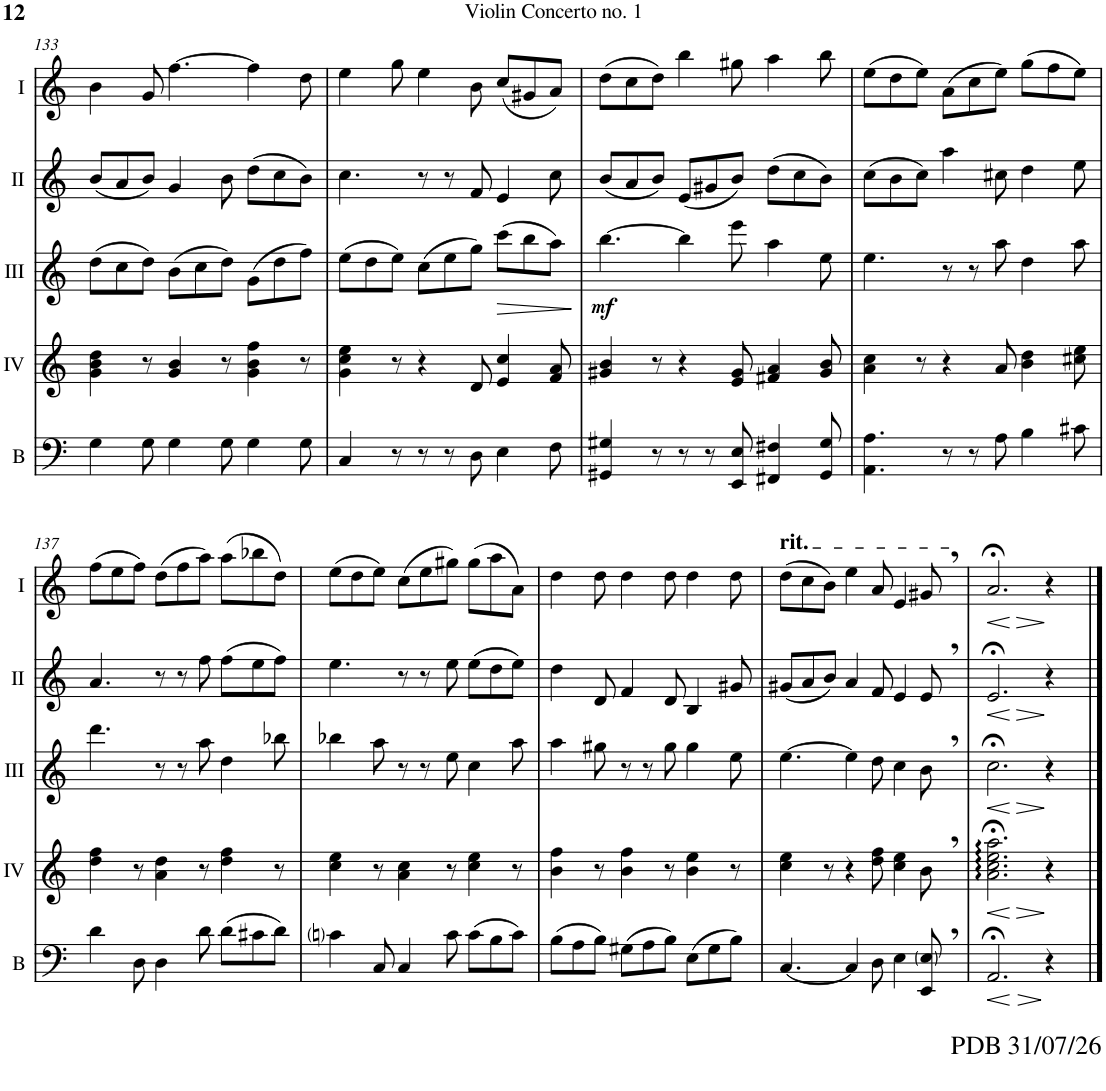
**kern	**dynam	**kern	**dynam	**kern	**dynam	**kern	**dynam	**kern	**dynam
*part5	*part5	*part4	*part4	*part3	*part3	*part2	*part2	*part1	*part1
*staff5	*staff5	*staff4	*staff4	*staff3	*staff3	*staff2	*staff2	*staff1	*staff1
*I"Bass	*	*I"Acc. 4	*	*I"Acc. 3	*	*I"Acc. 2	*	*I"Acc. 1	*
*I'B	*	*	*	*	*	*	*	*	*
!!LO:PB:g=z
*clefF4	*	*clefG2	*	*clefG2	*	*clefG2	*	*clefG2	*
*Trd7c12	*	*Trd7c12	*	*Trd7c12	*	*	*	*	*
*k[]	*	*k[]	*	*k[]	*	*k[]	*	*k[]	*
*M9/8	*	*M9/8	*	*M9/8	*	*M9/8	*	*M9/8	*
=133	=133	=133	=133	=133	=133	=133	=133	=133	=133
4G\	.	4g\ 4b\ 4dd\	.	(8dd\L	.	(8b/L	.	4b\	.
.	.	.	.	8cc\	.	8a/	.	.	.
8G\	.	8r	.	8dd\J)	.	8b/J)	.	8g/	.
4G\	.	4g/ 4b/	.	(8b\L	.	4g/	.	[4.ff\	.
.	.	.	.	8cc\	.	.	.	.	.
8G\	.	8r	.	8dd\J)	.	8b\	.	.	.
4G\	.	4g\ 4b\ 4ff\	.	(8g\L	.	(8dd\L	.	4ff\]	.
.	.	.	.	8dd\	.	8cc\	.	.	.
8G\	.	8r	.	8ff\J)	.	8b\J)	.	8dd\	.
=134	=134	=134	=134	=134	=134	=134	=134	=134	=134
4C/	.	4g\ 4cc\ 4ee\	.	(8ee\L	.	4.cc\	.	4ee\	.
.	.	.	.	8dd\	.	.	.	.	.
8r	.	8r	.	8ee\J)	.	.	.	8gg\	.
8r	.	4r	.	(8cc\L	.	8r	.	4ee\	.
8r	.	.	.	8ee\	.	8r	.	.	.
8D\	.	8d/	.	8gg\J)	.	8f/	.	8b\	.
!	!	!	!	!	!LO:HP:b	!	!	!	!
4E\	.	4e/ 4cc/	.	(8ccc\L	>	4e/	.	(8cc/L	.
.	.	.	.	8bb\	.	.	.	8g#X/	.
8F\	.	8f/ 8a/	.	8aa\J)	.	8cc\	.	8a/J)	.
.	.	.	.	.	]	.	.	.	.
=135	=135	=135	=135	=135	=135	=135	=135	=135	=135
!	!	!	!	!	!LO:DY:b	!	!	!	!
4GG#X/ 4G#X/	.	4g#X/ 4b/	.	[4.bb\	mf	(8b/L	.	(8dd\L	.
.	.	.	.	.	.	8a/	.	8cc\	.
8r	.	8r	.	.	.	8b/J)	.	8dd\J)	.
8r	.	4r	.	4bb\]	.	(8e/L	.	4bb\	.
8r	.	.	.	.	.	8g#X/	.	.	.
8EE/ 8E/	.	8e/ 8g#/	.	8eee\	.	8b/J)	.	8gg#X\	.
4FF#X/ 4F#X/	.	4f#X/ 4a/	.	4aa\	.	(8dd\L	.	4aa\	.
.	.	.	.	.	.	8cc\	.	.	.
8GG#/ 8G#/	.	8g#/ 8b/	.	8ee\	.	8b\J)	.	8bb\	.
=136	=136	=136	=136	=136	=136	=136	=136	=136	=136
4.AA\ 4.A\	.	4a\ 4cc\	.	4.ee\	.	(8cc\L	.	(8ee\L	.
.	.	.	.	.	.	8b\	.	8dd\	.
.	.	8r	.	.	.	8cc\J)	.	8ee\J)	.
8r	.	4r	.	8r	.	4aa\	.	(8a\L	.
8r	.	.	.	8r	.	.	.	8cc\	.
8A\	.	8a/	.	8aa\	.	8cc#X\	.	8ee\J)	.
4B\	.	4b\ 4dd\	.	4dd\	.	4dd\	.	(8gg\L	.
.	.	.	.	.	.	.	.	8ff\	.
8c#X\	.	8cc#X\ 8ee\	.	8aa\	.	8ee\	.	8ee\J)	.
!!LO:LB:g=z
=137	=137	=137	=137	=137	=137	=137	=137	=137	=137
4d\	.	4dd\ 4ff\	.	4.ddd\	.	4.a/	.	(8ff\L	.
.	.	.	.	.	.	.	.	8ee\	.
8D\	.	8r	.	.	.	.	.	8ff\J)	.
4D\	.	4a\ 4dd\	.	8r	.	8r	.	(8dd\L	.
.	.	.	.	8r	.	8r	.	8ff\	.
8d\	.	8r	.	8aa\	.	8ff\	.	8aa\J)	.
(8d\L	.	4dd\ 4ff\	.	4dd\	.	(8ff\L	.	(8aa\L	.
8c#X\	.	.	.	.	.	8ee\	.	8bb-X\	.
8d\J)	.	8r	.	8bb-X\	.	8ff\J)	.	8dd\J)	.
=138	=138	=138	=138	=138	=138	=138	=138	=138	=138
4cni\	.	4cc\ 4ee\	.	4bb-X\	.	4.ee\	.	(8ee\L	.
.	.	.	.	.	.	.	.	8dd\	.
8C/	.	8r	.	8aa\	.	.	.	8ee\J)	.
4C/	.	4a\ 4cc\	.	8r	.	8r	.	(8cc\L	.
.	.	.	.	8r	.	8r	.	8ee\	.
8c\	.	8r	.	8ee\	.	8ee\	.	8gg#X\J)	.
(8c\L	.	4cc\ 4ee\	.	4cc\	.	(8ee\L	.	(8gg#\L	.
8B\	.	.	.	.	.	8dd\	.	8aa\	.
8c\J)	.	8r	.	8aa\	.	8ee\J)	.	8a\J)	.
=139	=139	=139	=139	=139	=139	=139	=139	=139	=139
(8B\L	.	4b\ 4ff\	.	4aa\	.	4dd\	.	4dd\	.
8A\	.	.	.	.	.	.	.	.	.
8B\J)	.	8r	.	8gg#X\	.	8d/	.	8dd\	.
(8G#X\L	.	4b\ 4ff\	.	8r	.	4f/	.	4dd\	.
8A\	.	.	.	8r	.	.	.	.	.
8B\J)	.	8r	.	8gg#\	.	8d/	.	8dd\	.
(8E\L	.	4b\ 4ee\	.	4gg#\	.	4B/	.	4dd\	.
8G#\	.	.	.	.	.	.	.	.	.
8B\J)	.	8r	.	8ee\	.	8g#X/	.	8dd\	.
=140	=140	=140	=140	=140	=140	=140	=140	=140	=140
!	!	!	!	!	!	!	!	!LO:TX:a:t=rit.	!
[4.C/	.	4cc\ 4ee\	.	[4.ee\	.	(8g#X/L	.	(8dd\L	.
.	.	.	.	.	.	8a/	.	8cc\	.
.	.	8r	.	.	.	8b/J)	.	8b\J)	.
4C/]	.	4r	.	4ee\]	.	4a/	.	4ee\	.
8D\	.	8dd\ 8ff\	.	8dd\	.	8f/	.	8a/	.
4E\	.	4cc\ 4ee\	.	4cc\	.	4e/	.	4e/	.
8EE/, 8E/,	.	8b,\	.	8b,\	.	8e,/	.	8g#X,/	.
=141	=141	=141	=141	=141	=141	=141	=141	=141	=141
!	!	!	!	!	!	!	!	!LO:TX:b:t=PDB 31/07/26	!
!	!	!	!	!	!	!	!	!LO:TX:b:t=For more arrangements, check out www.de-bra.nl/arrangements.html	!
!	!LO:HP:b	!	!LO:HP:b	!	!	!	!	!	!
!	!	!	!LO:HP:n=1:b	!	!LO:HP:b	!	!	!	!
!	!	!	!	!	!LO:HP:n=1:b	!	!LO:HP:b	!	!
!	!	!	!	!	!	!	!LO:HP:n=1:b	!	!LO:HP:b
!	!	!	!	!	!	!	!	!	!LO:HP:n=1:b
2.AA;</	<	2.a\;< 2.cc\;< 2.ee\;< 2.aa\;<	< >	2.cc;<\	< >	2.e;</	< >	2.a;</	< >
4r	[	4r	[	4r	[	4r	[	4r	[
.	.	.	]	.	]	.	]	.	]
==	==	==	==	==	==	==	==	==	==
*-	*-	*-	*-	*-	*-	*-	*-	*-	*-
